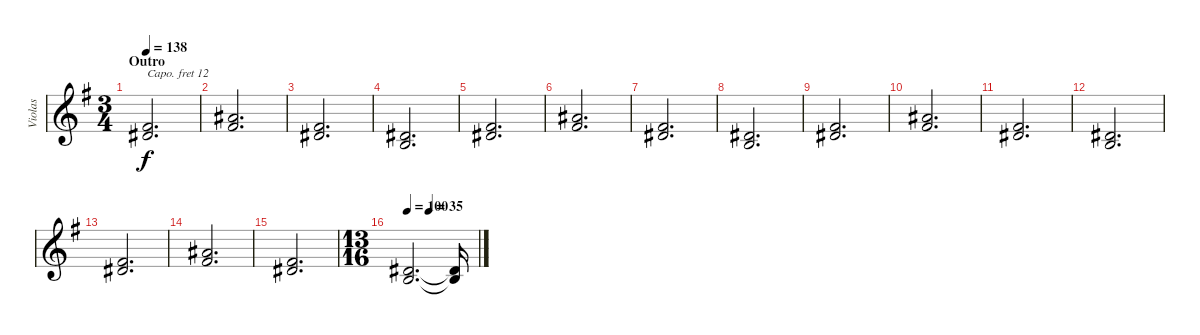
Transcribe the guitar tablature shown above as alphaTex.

\track ("Violas" "Violas") {instrument stringensemble1}
\staff {score}
\capo 12
\tuning (Ab3 Db3 Gb2 B1) {hide}
\ts (3 4)
\section ("" "Outro")
\tempo 138
\clef g2
\ks eminor
(5.2 9.3).2{d dy f} |
(2.1 5.2).2{d} |
(5.2 9.3).2{d} |
(2.2 5.3).2{d} |
(5.2 9.3).2{d} |
(2.1 5.2).2{d} |
(5.2 9.3).2{d} |
(2.2 5.3).2{d} |
(5.2 9.3).2{d} |
(2.1 5.2).2{d} |
(5.2 9.3).2{d} |
(2.2 5.3).2{d} |
(5.2 9.3).2{d} |
(2.1 5.2).2{d} |
(5.2 9.3).2{d} |
\ts (13 16)
\tempo 100
\tempo (35 0.3076923076923077)
(2.2 5.3).2{d} (2.2{t} 5.3{t}).16
